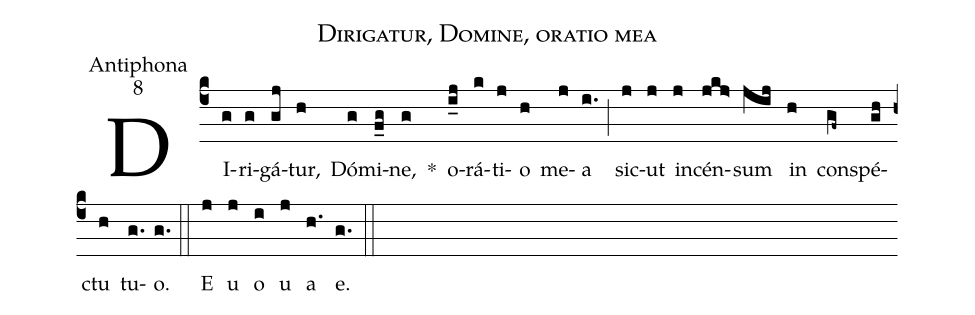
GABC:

name:Dirigatur, Domine, oratio mea;
office-part:Antiphona;
mode:8;
%%
(c4) DI(g)ri(g)gá(gj)tur,(h) Dó(g)mi(f_g)ne,(g) *() o(i_j)rá(k)ti(j)o(h) me(j)a(i.) (;) sic(j)ut(j) in(j)cén(jkj>)sum(jij) in(h) con(gf~)spé(gh)ctu(h) tu(g.)o.(g.) (::) E(j) u(j) o(i) u(j) a(h.) e.(g.) (::)
